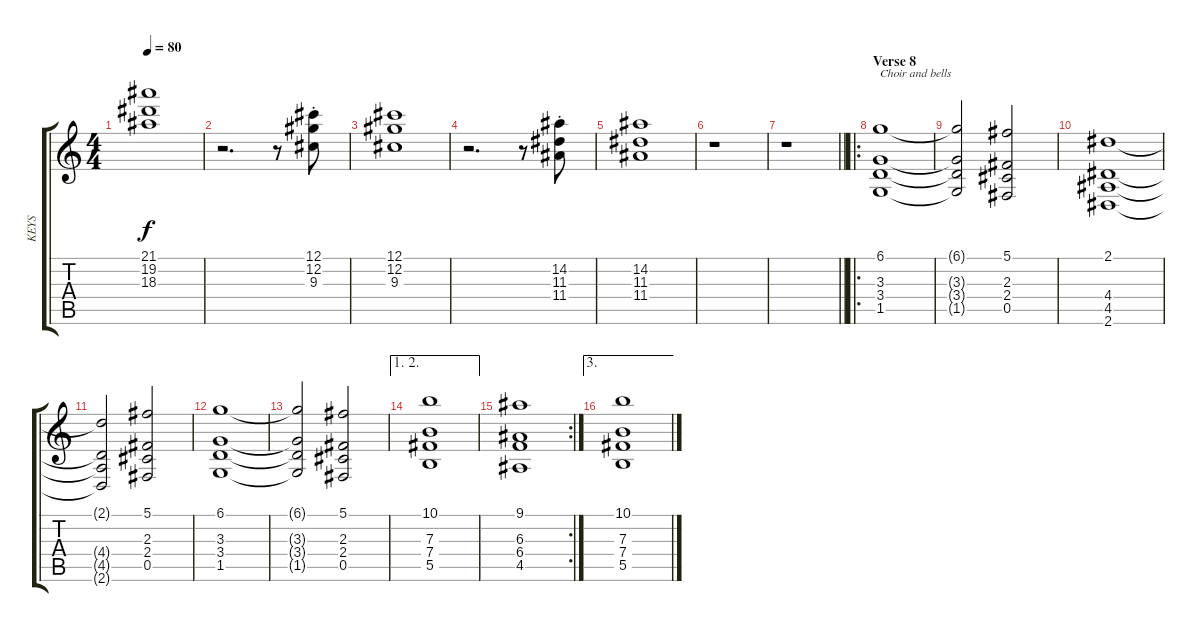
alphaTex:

\track ("KEYS" "KEYS") {instrument acousticguitarsteel}
\staff {score tabs}
\tuning (Db4 Ab3 E3 B2 Gb2 Db2) {hide}
\ts (4 4)
\tempo 80
\clef g2
\ks c
(21.1 19.2 18.3).1{dy f} |
r.2{d} r.8 (12.1{st} 12.2{st} 9.3{st}).8 |
(12.1 12.2 9.3).1 |
r.2{d} r.8 (14.2{st} 11.3{st} 11.4{st}).8 |
(14.2 11.3 11.4).1 |
r.1 |
\barLineRight lightlight
r.1 |
\ro
\section ("" "Verse 8")
(6.1 3.3 3.4 1.5).1{txt "Choir and bells"} |
(6.1{t} 3.3{t} 3.4{t} 1.5{t}).2 (5.1 2.3 2.4 0.5).2 |
(2.1 4.4 4.5 2.6).1 |
(2.1{t} 4.4{t} 4.5{t} 2.6{t}).2 (5.1 2.3 2.4 0.5).2 |
(6.1 3.3 3.4 1.5).1 |
(6.1{t} 3.3{t} 3.4{t} 1.5{t}).2 (5.1 2.3 2.4 0.5).2 |
\ae (1 2)
(10.1 7.3 7.4 5.5).1 |
\rc 2
(9.1 6.3 6.4 4.5).1 |
\ae 3
(10.1 7.3 7.4 5.5).1
